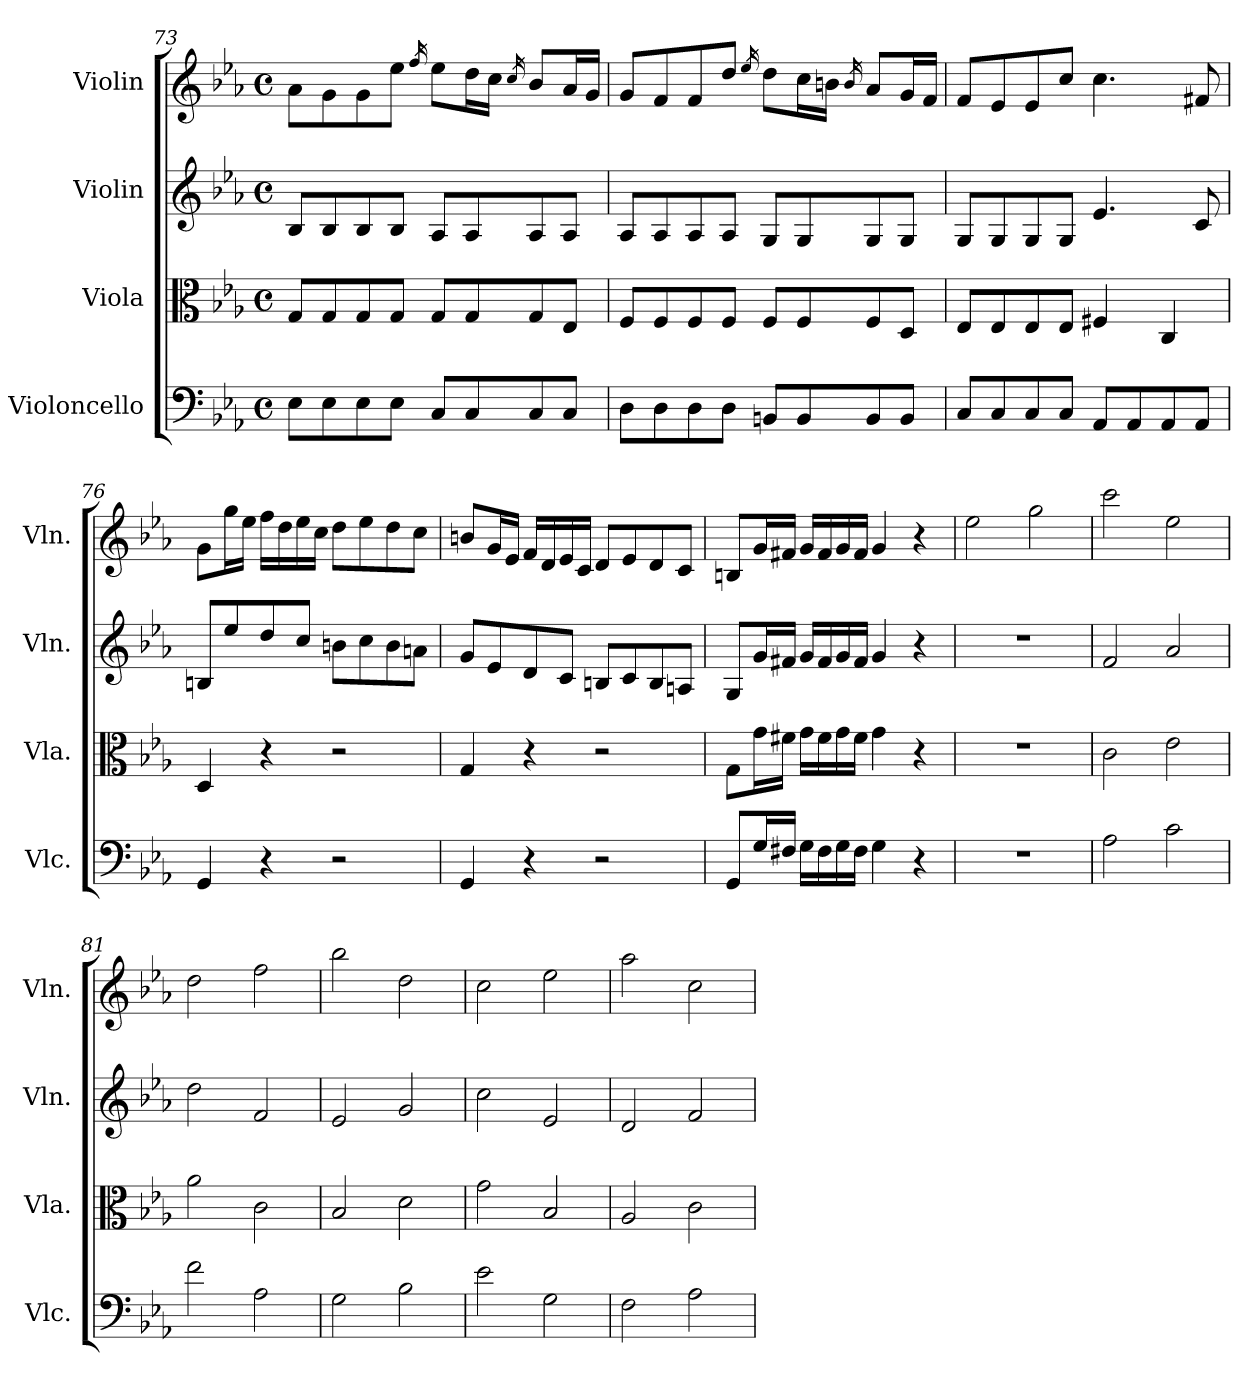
**kern	**kern	**kern	**kern
*part4	*part3	*part2	*part1
*staff4	*staff3	*staff2	*staff1
*I"Violoncello	*I"Viola	*I"Violin	*I"Violin
*I'Vlc.	*I'Vla.	*I'Vln.	*I'Vln.
*clefF4	*clefC3	*clefG2	*clefG2
*k[b-e-a-]	*k[b-e-a-]	*k[b-e-a-]	*k[b-e-a-]
*E-:	*E-:	*E-:	*E-:
*M4/4	*M4/4	*M4/4	*M4/4
*met(c)	*met(c)	*met(c)	*met(c)
=73	=73	=73	=73
8E-\L	8G/L	8B-/L	8a-\L
8E-\	8G/	8B-/	8g\
8E-\	8G/	8B-/	8g\
8E-\J	8G/J	8B-/J	8ee-\J
.	.	.	16qff/
8C/L	8G/L	8A-/L	8ee-\L
8C/	8G/	8A-/	16dd\L
.	.	.	16cc\JJ
.	.	.	16qcc/
8C/	8G/	8A-/	8b-/L
8C/J	8E-/J	8A-/J	16a-/L
.	.	.	16g/JJ
!!LO:PB:g=z
=74	=74	=74	=74
8D\L	8F/L	8A-/L	8g/L
8D\	8F/	8A-/	8f/
8D\	8F/	8A-/	8f/
8D\J	8F/J	8A-/J	8dd/J
.	.	.	16qee-/
8BBn/L	8F/L	8G/L	8dd\L
8BB/	8F/	8G/	16cc\L
.	.	.	16bn\JJ
.	.	.	16qb/
8BB/	8F/	8G/	8a-/L
8BB/J	8D/J	8G/J	16g/L
.	.	.	16f/JJ
=75	=75	=75	=75
8C/L	8E-/L	8G/L	8f/L
8C/	8E-/	8G/	8e-/
8C/	8E-/	8G/	8e-/
8C/J	8E-/J	8G/J	8cc/J
8AA-/L	4F#X/	4.e-/	4.cc\
8AA-/	.	.	.
8AA-/	4C/	.	.
8AA-/J	.	8c/	8f#X/
=76	=76	=76	=76
4GG/	4D/	8Bn/L	8g\L
.	.	8ee-/	16gg\L
.	.	.	16ee-\JJ
4r	4r	8dd/	16ff\LL
.	.	.	16dd\
.	.	8cc/J	16ee-\
.	.	.	16cc\JJ
2r	2r	8bn\L	8dd\L
.	.	8cc\	8ee-\
.	.	8b\	8dd\
.	.	8an\J	8cc\J
!!LO:LB:g=z
=77	=77	=77	=77
4GG/	4G/	8g/L	8bn/L
.	.	8e-/	16g/L
.	.	.	16e-/JJ
4r	4r	8d/	16f/LL
.	.	.	16d/
.	.	8c/J	16e-/
.	.	.	16c/JJ
2r	2r	8Bn/L	8d/L
.	.	8c/	8e-/
.	.	8B/	8d/
.	.	8An/J	8c/J
=78	=78	=78	=78
8GG/L	8G\L	8G/L	8Bn/L
16G/L	16g\L	16g/L	16g/L
16F#X/JJ	16f#X\JJ	16f#X/JJ	16f#X/JJ
16G\LL	16g\LL	16g/LL	16g/LL
16F#\	16f#\	16f#/	16f#/
16G\	16g\	16g/	16g/
16F#\JJ	16f#\JJ	16f#/JJ	16f#/JJ
4G\	4g\	4g/	4g/
4r	4r	4r	4r
=79	=79	=79	=79
1r	1r	1r	2ee-\
.	.	.	2gg\
=80	=80	=80	=80
2A-\	2c\	2f/	2ccc\
2c\	2e-\	2a-/	2ee-\
=81	=81	=81	=81
2f\	2a-\	2dd\	2dd\
2A-\	2c\	2f/	2ff\
=82	=82	=82	=82
2G\	2B-/	2e-/	2bb-\
2B-\	2d\	2g/	2dd\
=83	=83	=83	=83
2e-\	2g\	2cc\	2cc\
2G\	2B-/	2e-/	2ee-\
=84	=84	=84	=84
2F\	2A-/	2d/	2aa-\
2A-\	2c\	2f/	2cc\
=	=	=	=
*-	*-	*-	*-
